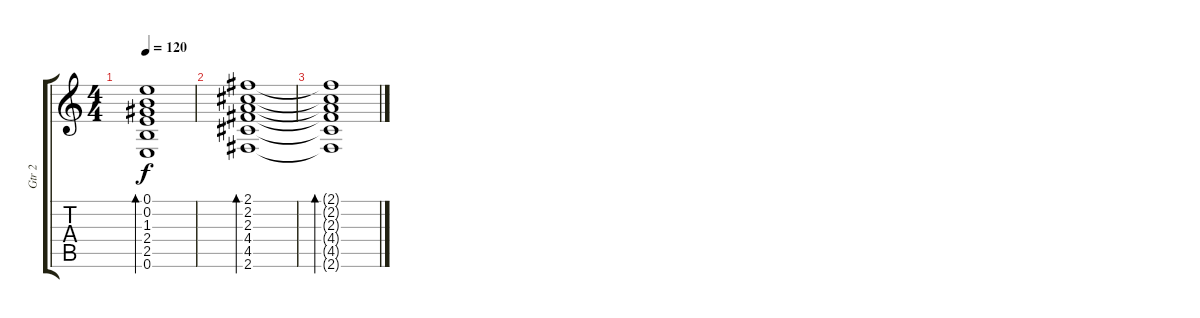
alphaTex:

\track ("Gtr 2" "Gtr 2") {instrument electricguitarclean}
\staff {score tabs}
\tuning (E4 B3 G3 D3 A2 E2) {hide}
\ts (4 4)
\tempo 120
\clef g2
\ks c
(0.1 0.2 1.3 2.4 2.5 0.6).1{bd 240 dy f} |
(2.1 2.2 2.3 4.4 4.5 2.6).1{bd 240} |
(2.1{t} 2.2{t} 2.3{t} 4.4{t} 4.5{t} 2.6{t}).1{bd 240}
